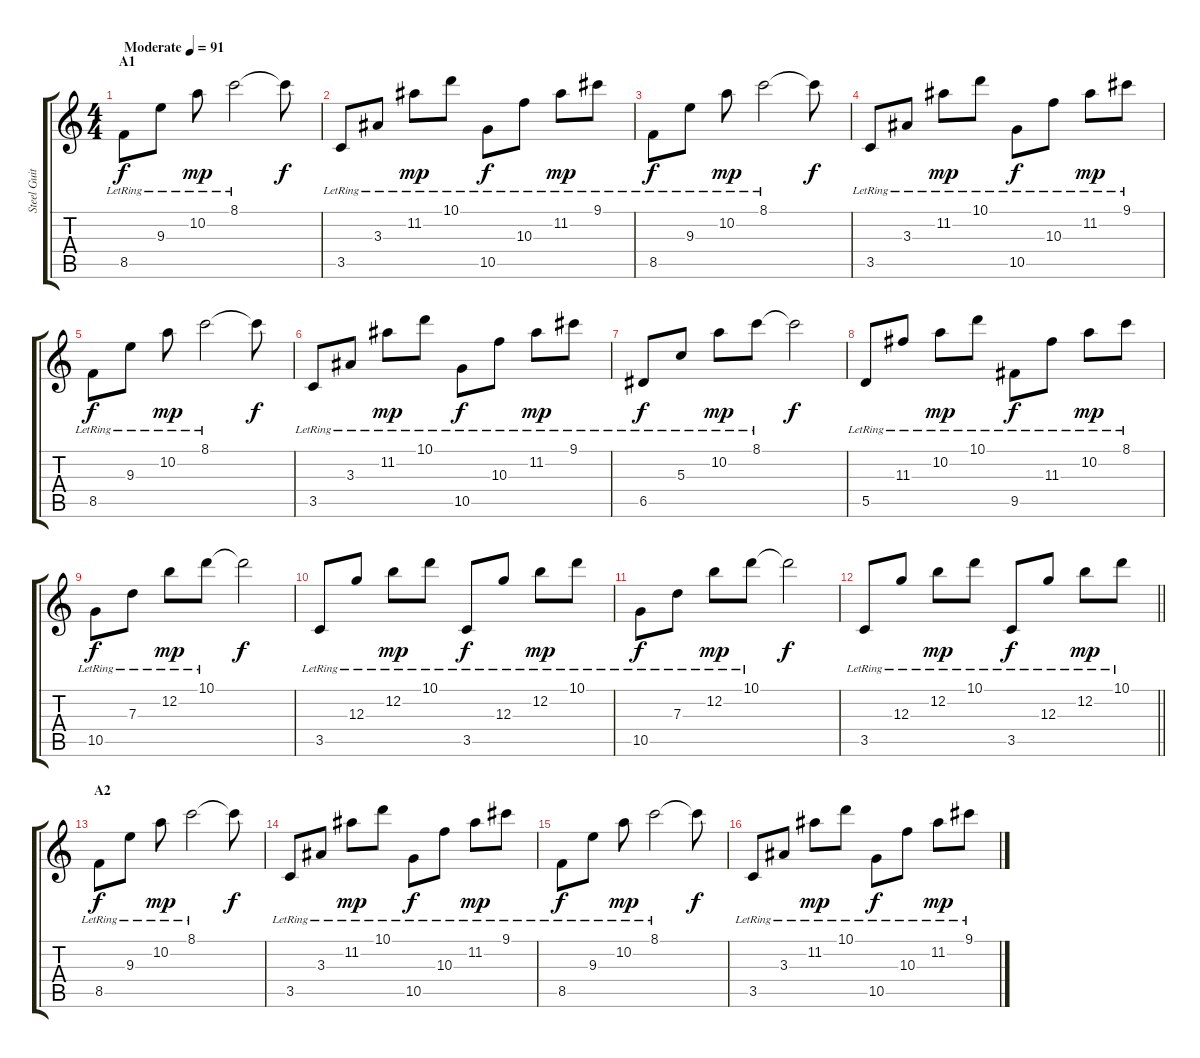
\track ("Steel Guitar" "Steel Guit") {instrument acousticguitarsteel}
\staff {score tabs}
\tuning (E4 B3 G3 D3 A2 E2) {hide}
\ts (4 4)
\section ("" "A1")
\tempo (91 "Moderate")
\clef g2
\ks c
8.5{lr}.8{dy f instrument acousticguitarsteel} 9.3{lr}.8 10.2{lr}.8{dy mp} 8.1{lr}.2 8.1{t}.8{dy f} |
3.5{lr}.8 3.3{lr}.8 11.2{lr}.8{dy mp} 10.1{lr}.8 10.5{lr}.8{dy f} 10.3{lr}.8 11.2{lr}.8{dy mp} 9.1{lr}.8 |
8.5{lr}.8{dy f} 9.3{lr}.8 10.2{lr}.8{dy mp} 8.1{lr}.2 8.1{t}.8{dy f} |
3.5{lr}.8 3.3{lr}.8 11.2{lr}.8{dy mp} 10.1{lr}.8 10.5{lr}.8{dy f} 10.3{lr}.8 11.2{lr}.8{dy mp} 9.1{lr}.8 |
8.5{lr}.8{dy f} 9.3{lr}.8 10.2{lr}.8{dy mp} 8.1{lr}.2 8.1{t}.8{dy f} |
3.5{lr}.8 3.3{lr}.8 11.2{lr}.8{dy mp} 10.1{lr}.8 10.5{lr}.8{dy f} 10.3{lr}.8 11.2{lr}.8{dy mp} 9.1{lr}.8 |
6.5{lr}.8{dy f} 5.3{lr}.8 10.2{lr}.8{dy mp} 8.1{lr}.8 8.1{t}.2{dy f} |
5.5{lr}.8 11.3{lr}.8 10.2{lr}.8{dy mp} 10.1{lr}.8 9.5{lr}.8{dy f} 11.3{lr}.8 10.2{lr}.8{dy mp} 8.1{lr}.8 |
10.5{lr}.8{dy f} 7.3{lr}.8 12.2{lr}.8{dy mp} 10.1{lr}.8 10.1{t}.2{dy f} |
3.5{lr}.8 12.3{lr}.8 12.2{lr}.8{dy mp} 10.1{lr}.8 3.5{lr}.8{dy f} 12.3{lr}.8 12.2{lr}.8{dy mp} 10.1{lr}.8 |
10.5{lr}.8{dy f} 7.3{lr}.8 12.2{lr}.8{dy mp} 10.1{lr}.8 10.1{t}.2{dy f} |
\barLineRight lightlight
3.5{lr}.8 12.3{lr}.8 12.2{lr}.8{dy mp} 10.1{lr}.8 3.5{lr}.8{dy f} 12.3{lr}.8 12.2{lr}.8{dy mp} 10.1{lr}.8 |
\section ("" "A2")
8.5{lr}.8{dy f} 9.3{lr}.8 10.2{lr}.8{dy mp} 8.1{lr}.2 8.1{t}.8{dy f} |
3.5{lr}.8 3.3{lr}.8 11.2{lr}.8{dy mp} 10.1{lr}.8 10.5{lr}.8{dy f} 10.3{lr}.8 11.2{lr}.8{dy mp} 9.1{lr}.8 |
8.5{lr}.8{dy f} 9.3{lr}.8 10.2{lr}.8{dy mp} 8.1{lr}.2 8.1{t}.8{dy f} |
3.5{lr}.8 3.3{lr}.8 11.2{lr}.8{dy mp} 10.1{lr}.8 10.5{lr}.8{dy f} 10.3{lr}.8 11.2{lr}.8{dy mp} 9.1{lr}.8
